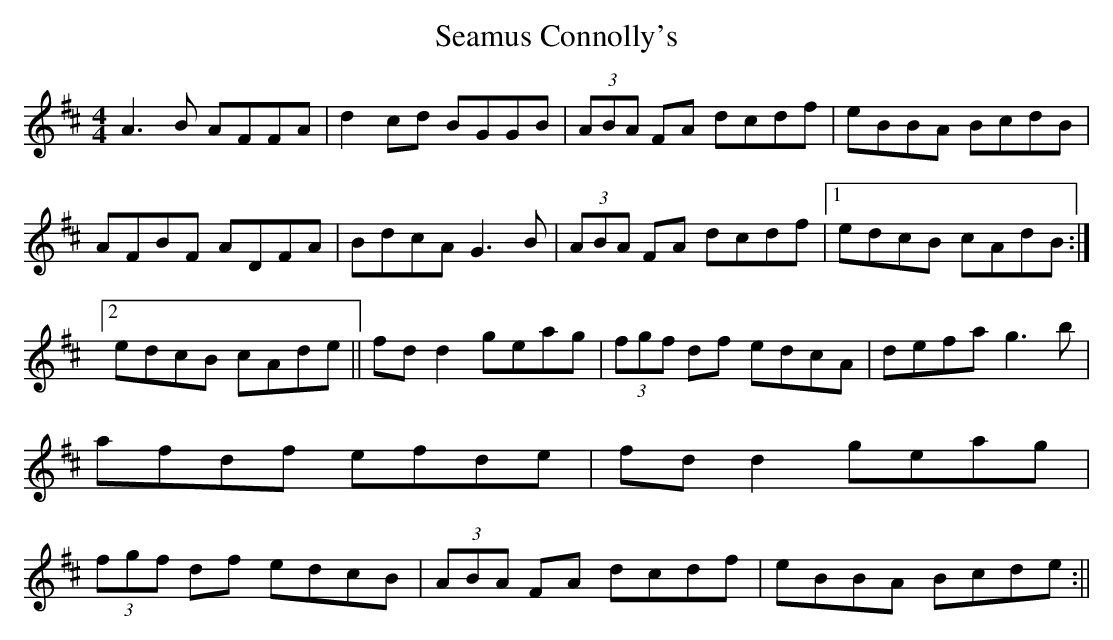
X:1
T:Seamus Connolly's
M:4/4
L:1/8
K:D
A3B AFFA|d2cd BGGB|(3ABA FA dcdf|eBBA BcdB|\
AFBF ADFA|BdcA G3B|(3ABA FA dcdf|1 edcB cAdB:|2 edcB cAde||\
fdd2 geag|(3fgf df edcA|defa g3b|afdf efde|\
fdd2 geag|(3fgf df edcB|(3ABA FA dcdf|eBBA Bcde:||
